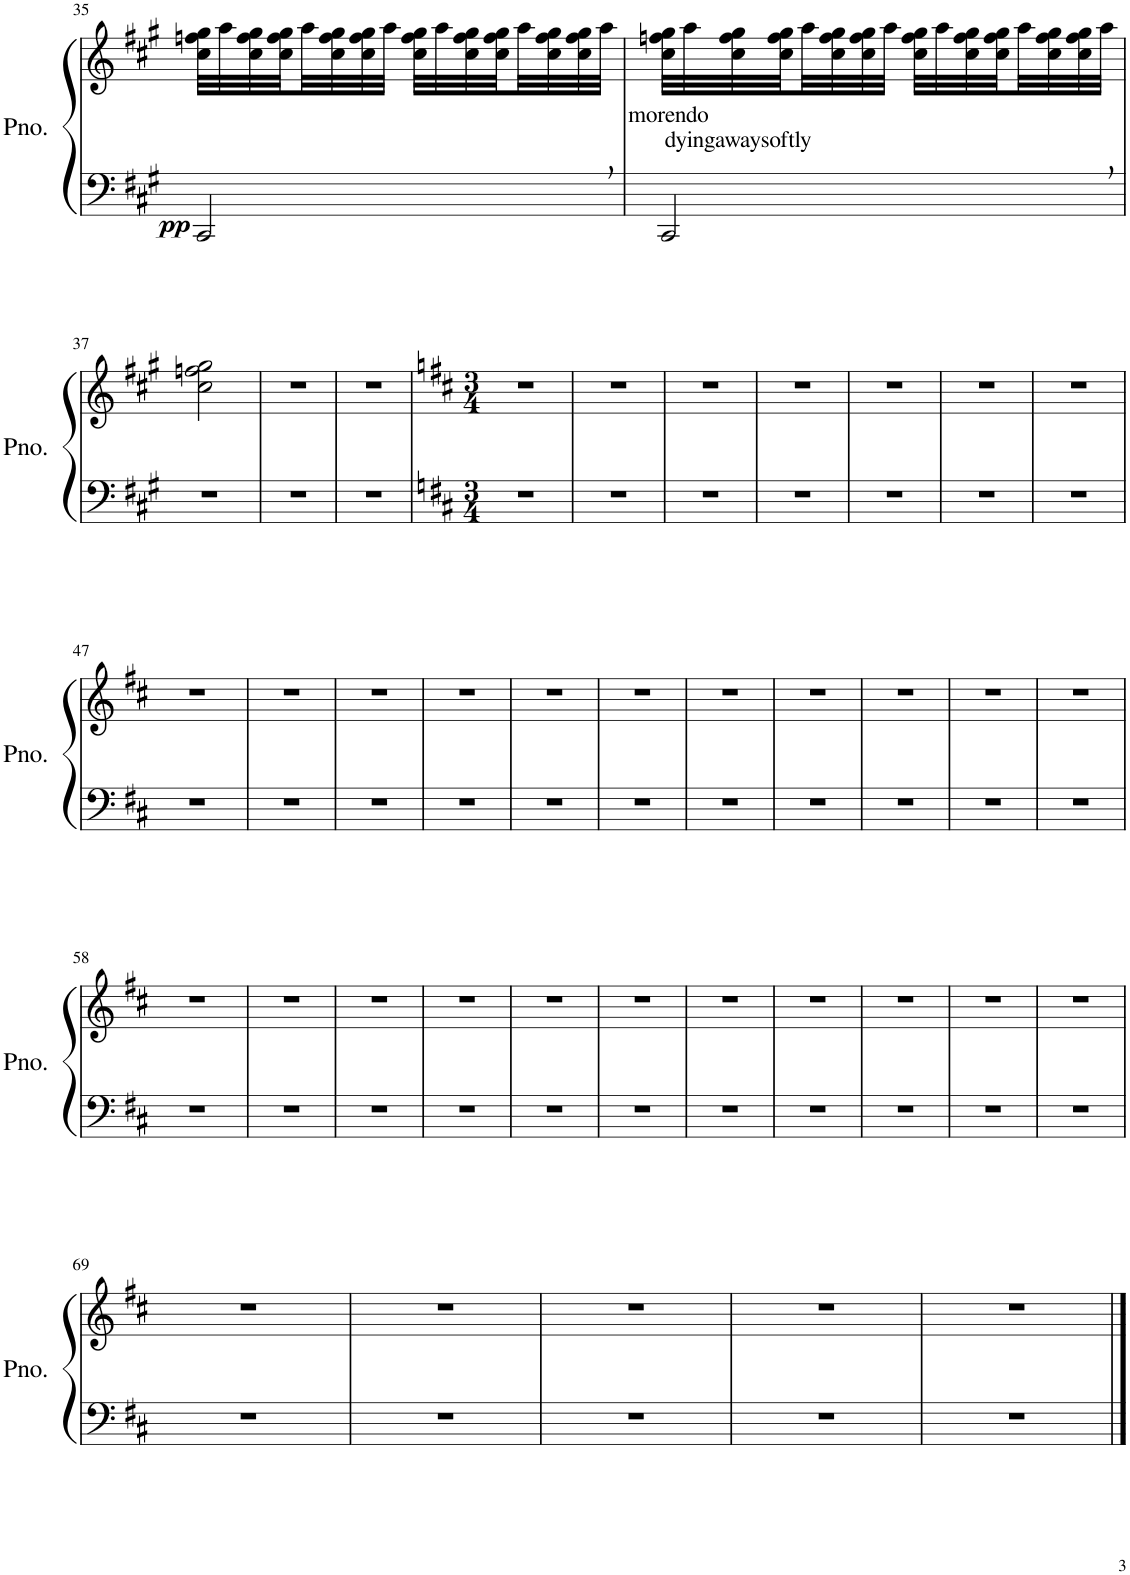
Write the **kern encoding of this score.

**kern	**kern	**text	**text	**dynam
*part1	*part1	*part1	*part1	*part1
*staff2	*staff1	*staff1	*staff1	*staff1/2
*I"Piano	*	*	*	*
*I'Pno.	*	*	*	*
!!LO:PB:g=z
*clefF4	*clefG2	*	*	*
*k[f#c#g#]	*k[f#c#g#]	*	*	*
*M2/4	*M2/4	*	*	*
=35	=35	=35	=35	=35
!	!	!	!	!LO:DY:b=2
2CC#,/	32cc#\ 32ffn\ 32gg#\LLL	.	.	pp
.	32aa\	.	.	.
.	32cc#\ 32ff\ 32gg#\	.	.	.
.	32cc#\ 32ff\ 32gg#\	.	.	.
.	32aa\	.	.	.
.	32cc#\ 32ff\ 32gg#\	.	.	.
.	32cc#\ 32ff\ 32gg#\	.	.	.
.	32aa\JJJ	.	.	.
.	32cc#\ 32ff\ 32gg#\LLL	.	.	.
.	32aa\	.	.	.
.	32cc#\ 32ff\ 32gg#\	.	.	.
.	32cc#\ 32ff\ 32gg#\	.	.	.
.	32aa\	.	.	.
.	32cc#\ 32ff\ 32gg#\	.	.	.
.	32cc#\ 32ff\ 32gg#\	.	.	.
.	32aa\JJJ	.	.	.
=36	=36	=36	=36	=36
!	!	!LO:LY:b	!	!
2CC#,/	32cc#\ 32ffn\ 32gg#\LLL	morendo	.	.
!	!	!	!LO:LY:b	!
.	32aa\	.	dying	.
!	!	!	!LO:LY:b	!
.	32cc#\ 32ff\ 32gg#\	.	away	.
!	!	!	!LO:LY:b	!
.	32cc#\ 32ff\ 32gg#\	.	softly	.
.	32aa\	.	.	.
.	32cc#\ 32ff\ 32gg#\	.	.	.
.	32cc#\ 32ff\ 32gg#\	.	.	.
.	32aa\JJJ	.	.	.
.	32cc#\ 32ff\ 32gg#\LLL	.	.	.
.	32aa\	.	.	.
.	32cc#\ 32ff\ 32gg#\	.	.	.
.	32cc#\ 32ff\ 32gg#\	.	.	.
.	32aa\	.	.	.
.	32cc#\ 32ff\ 32gg#\	.	.	.
.	32cc#\ 32ff\ 32gg#\	.	.	.
.	32aa\JJJ	.	.	.
!!LO:LB:g=z
=37	=37	=37	=37	=37
2r	2cc#\ 2ffn\ 2gg#\	.	.	.
=38	=38	=38	=38	=38
2r	2r	.	.	.
=39	=39	=39	=39	=39
2r	2r	.	.	.
=40	=40	=40	=40	=40
*k[f#c#]	*k[f#c#]	*	*	*
*M3/4	*M3/4	*	*	*
2.r	2.r	.	.	.
=41	=41	=41	=41	=41
2.r	2.r	.	.	.
=42	=42	=42	=42	=42
2.r	2.r	.	.	.
=43	=43	=43	=43	=43
2.r	2.r	.	.	.
=44	=44	=44	=44	=44
2.r	2.r	.	.	.
=45	=45	=45	=45	=45
2.r	2.r	.	.	.
=46	=46	=46	=46	=46
2.r	2.r	.	.	.
!!LO:LB:g=z
=47	=47	=47	=47	=47
2.r	2.r	.	.	.
=48	=48	=48	=48	=48
2.r	2.r	.	.	.
=49	=49	=49	=49	=49
2.r	2.r	.	.	.
=50	=50	=50	=50	=50
2.r	2.r	.	.	.
=51	=51	=51	=51	=51
2.r	2.r	.	.	.
=52	=52	=52	=52	=52
2.r	2.r	.	.	.
=53	=53	=53	=53	=53
2.r	2.r	.	.	.
=54	=54	=54	=54	=54
2.r	2.r	.	.	.
=55	=55	=55	=55	=55
2.r	2.r	.	.	.
=56	=56	=56	=56	=56
2.r	2.r	.	.	.
=57	=57	=57	=57	=57
2.r	2.r	.	.	.
!!LO:LB:g=z
=58	=58	=58	=58	=58
2.r	2.r	.	.	.
=59	=59	=59	=59	=59
2.r	2.r	.	.	.
=60	=60	=60	=60	=60
2.r	2.r	.	.	.
=61	=61	=61	=61	=61
2.r	2.r	.	.	.
=62	=62	=62	=62	=62
2.r	2.r	.	.	.
=63	=63	=63	=63	=63
2.r	2.r	.	.	.
=64	=64	=64	=64	=64
2.r	2.r	.	.	.
=65	=65	=65	=65	=65
2.r	2.r	.	.	.
=66	=66	=66	=66	=66
2.r	2.r	.	.	.
=67	=67	=67	=67	=67
2.r	2.r	.	.	.
=68	=68	=68	=68	=68
2.r	2.r	.	.	.
!!LO:LB:g=z
=69	=69	=69	=69	=69
2.r	2.r	.	.	.
=70	=70	=70	=70	=70
2.r	2.r	.	.	.
=71	=71	=71	=71	=71
2.r	2.r	.	.	.
=72	=72	=72	=72	=72
2.r	2.r	.	.	.
=73	=73	=73	=73	=73
2.r	2.r	.	.	.
==	==	==	==	==
*-	*-	*-	*-	*-
